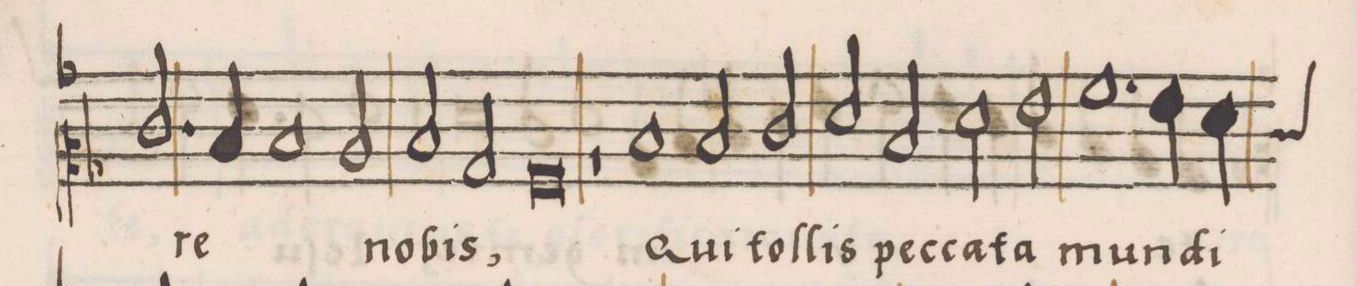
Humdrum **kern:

**kern	**text
*I"ALTVS	*
*clefC2	*
*k[b-]	*
*met(C|)	*
*M2/1	*
2.e/	-re
4d/	.
1d/	.
=76-	=76-
2c/	no-
2d/	-bis,
2B-/	.
=77-	=77-
0A/	.
=78-	=78-
1r	.
1d/	Qui
=79-	=79-
2d/	tol-
2e/	.
2f/	-lis
2d/	pec-
=80-	=80-
2f\	-ca-
2g\	-ta
1.a\	mun-
=81-	=81-
4g\	-di
*custos:e	*
4f\	.
*-	*-
